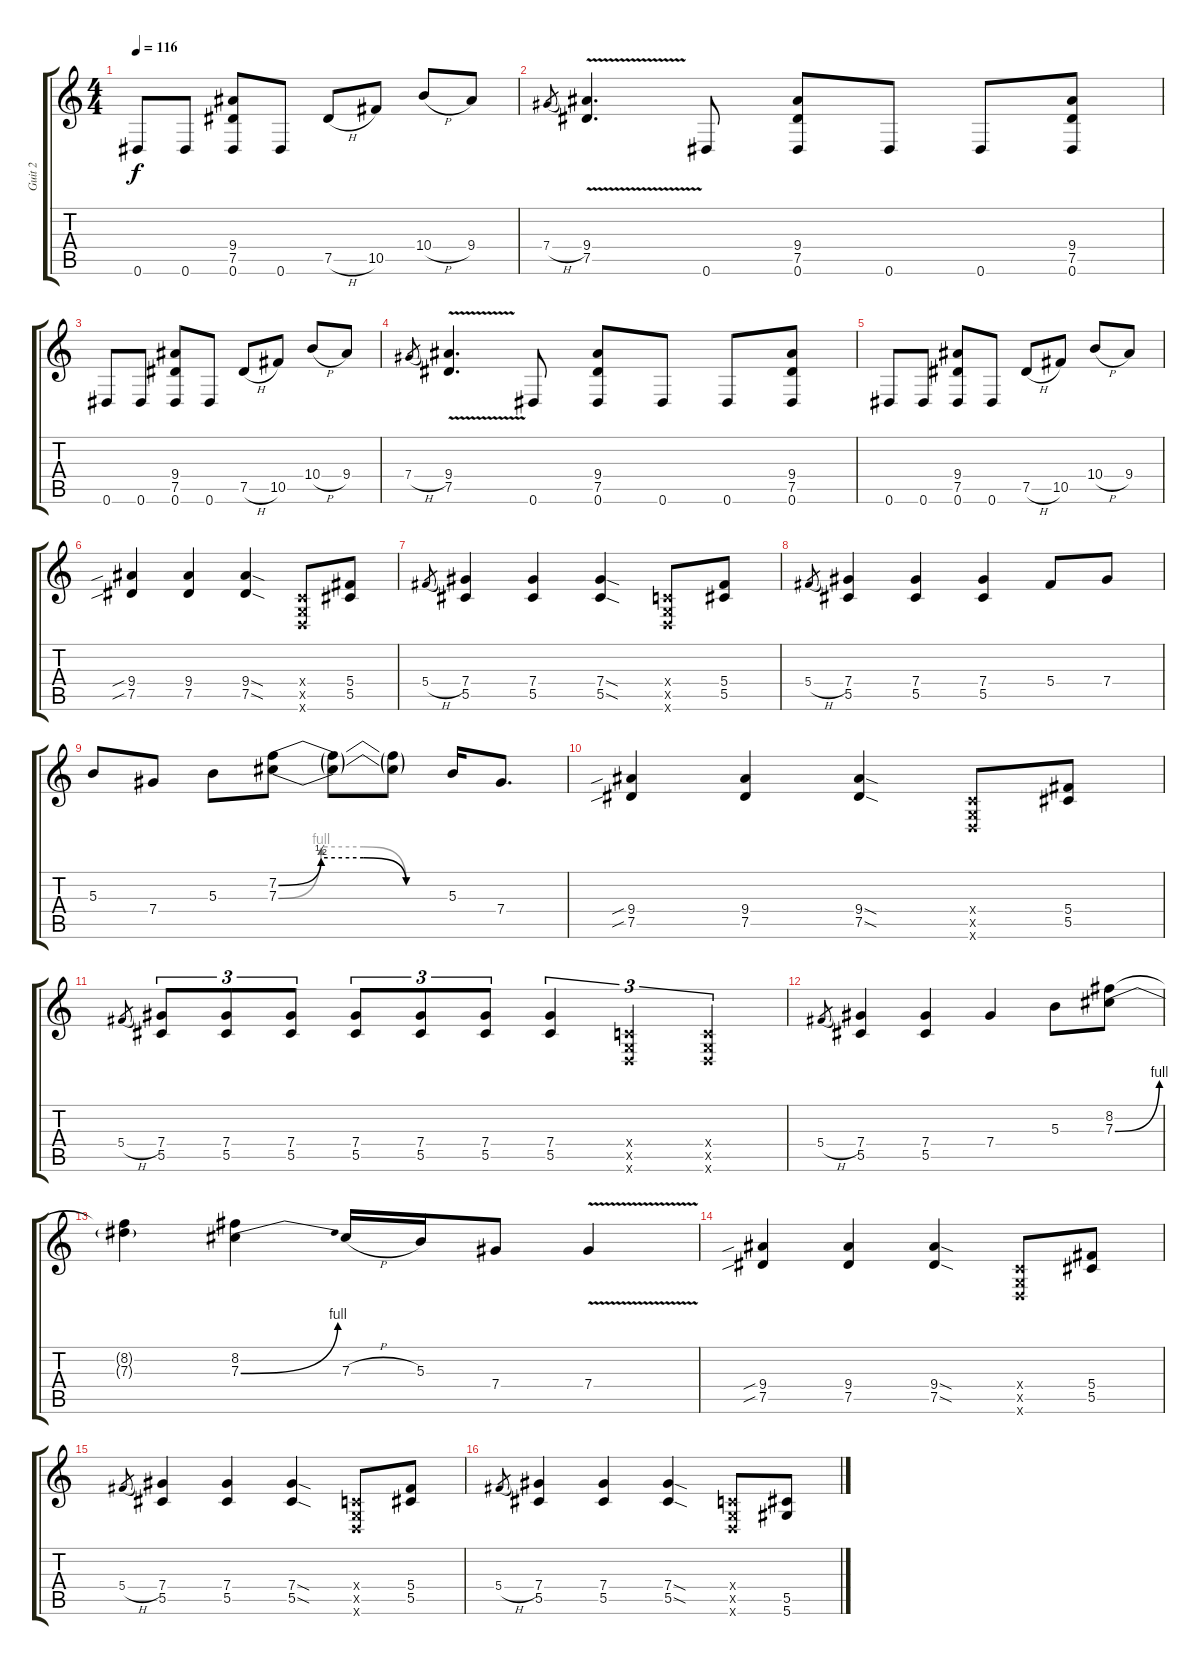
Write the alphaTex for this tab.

\track ("Guit 2" "Guit 2") {instrument distortionguitar}
\staff {score tabs}
\tuning (Eb4 Bb3 Gb3 Db3 Ab2 Eb2) {hide}
\ts (4 4)
\tempo 116
\clef g2
\ks c
0.6.8{dy f} 0.6.8 (9.4 7.5 0.6).8 0.6.8 7.5{h}.8 10.5.8 10.4{h}.8 9.4.8 |
7.4{h}.8{gr} (9.4{v} 7.5{v}).4{d} 0.6.8 (9.4 7.5 0.6).8 0.6.8 0.6.8 (9.4 7.5 0.6).8 |
0.6.8 0.6.8 (9.4 7.5 0.6).8 0.6.8 7.5{h}.8 10.5.8 10.4{h}.8 9.4.8 |
7.4{h}.8{gr} (9.4{v} 7.5{v}).4{d} 0.6.8 (9.4 7.5 0.6).8 0.6.8 0.6.8 (9.4 7.5 0.6).8 |
0.6.8 0.6.8 (9.4 7.5 0.6).8 0.6.8 7.5{h}.8 10.5.8 10.4{h}.8 9.4.8 |
(9.4{sib} 7.5{sib}).4 (9.4 7.5).4 (9.4{sod} 7.5{sod}).4 (-1.4{x} -1.5{x} -1.6{x}).8 (5.4 5.5).8 |
5.4{h}.8{gr} (7.4 5.5).4 (7.4 5.5).4 (7.4{sod} 5.5{sod}).4 (-1.4{x} -1.5{x} -1.6{x}).8 (5.4 5.5).8 |
5.4{h}.8{gr} (7.4 5.5).4 (7.4 5.5).4 (7.4 5.5).4 5.4.8 7.4.8 |
5.3.8 7.4.8 5.3.8 (7.2{be (custom 0 0 15 2 30 2 45 0 60 0)} 7.3{be (custom 0 0 15 4 30 4 45 0 60 0)}).8 (7.2{t} 7.3{t}).8 (7.2{t} 7.3{t}).8 5.3.16 7.4.8{d} |
(9.4{sib} 7.5{sib}).4 (9.4 7.5).4 (9.4{sod} 7.5{sod}).4 (-1.4{x} -1.5{x} -1.6{x}).8 (5.4 5.5).8 |
5.4{h}.8{gr} (7.4 5.5).8{tu (3 2)} (7.4 5.5).8{tu (3 2)} (7.4 5.5).8{tu (3 2)} (7.4 5.5).8{tu (3 2)} (7.4 5.5).8{tu (3 2)} (7.4 5.5).8{tu (3 2)} (7.4 5.5).4{tu (3 2)} (-1.4{x} -1.5{x} -1.6{x}).4{tu (3 2)} (-1.4{x} -1.5{x} -1.6{x}).4{tu (3 2)} |
5.4{h}.8{gr} (7.4 5.5).4 (7.4 5.5).4 7.4.4 5.3.8 (8.2 7.3{be (bend 0 0 60 4)}).8 |
(8.2{t} 7.3{t}).4 (8.2 7.3{be (bend 0 0 60 4)}).4 7.3{h}.16 5.3.16 7.4.8 7.4{v}.4 |
(9.4{sib} 7.5{sib}).4 (9.4 7.5).4 (9.4{sod} 7.5{sod}).4 (-1.4{x} -1.5{x} -1.6{x}).8 (5.4 5.5).8 |
5.4{h}.8{gr} (7.4 5.5).4 (7.4 5.5).4 (7.4{sod} 5.5{sod}).4 (-1.4{x} -1.5{x} -1.6{x}).8 (5.4 5.5).8 |
5.4{h}.8{gr} (7.4 5.5).4 (7.4 5.5).4 (7.4{sod} 5.5{sod}).4 (-1.4{x} -1.5{x} -1.6{x}).8 (5.5 5.6).8
